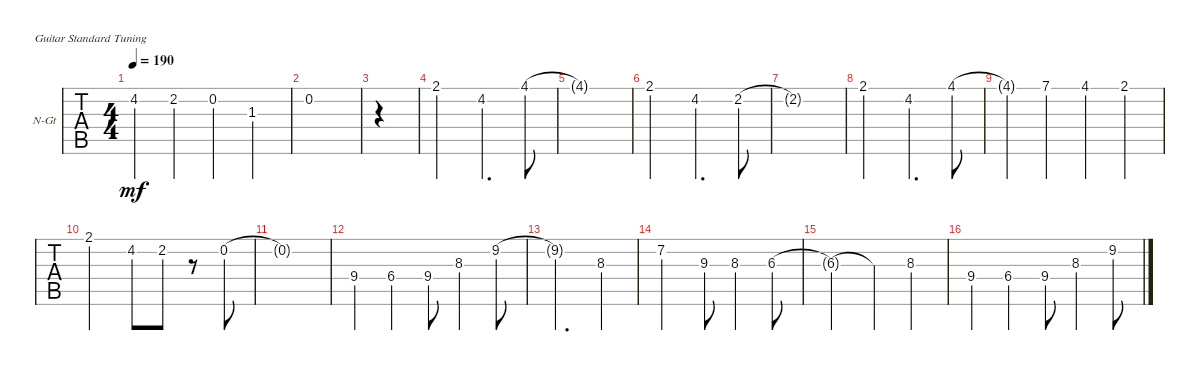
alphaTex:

\defaultSystemsLayout 4
\bracketExtendMode groupsimilarinstruments
\firstSystemTrackNameOrientation horizontal
\otherSystemsTrackNameOrientation horizontal
\track ("Vocals" "N-Gt") {instrument acousticguitarnylon}
\staff {tabs}
\tuning (E4 B3 G3 D3 A2 E2)
\ts (4 4)
\tempo 190
\clef g2
\ks c
4.2.4{dy mf} 2.2.4 0.2.4 1.3.4 |
0.2.1 |
|
2.1.2 4.2.4{d} 4.1.8 |
4.1{t}.1 |
2.1.2 4.2.4{d} 2.2.8 |
2.2{t}.1 |
2.1.2 4.2.4{d} 4.1.8 |
4.1{t}.4 7.1.4 4.1.4 2.1.4 |
2.1.2 4.2.8 2.2.8 r.8 0.2.8 |
0.2{t}.1 |
9.4.4 6.4.4 9.4.8 8.3.4 9.2.8 |
9.2{t}.2{d} 8.3.4 |
7.2.2 9.3.8 8.3.4 6.3.8 |
6.3{t}.2 6.3{t}.4 8.3.4 |
9.4.4 6.4.4 9.4.8 8.3.4 9.2.8
